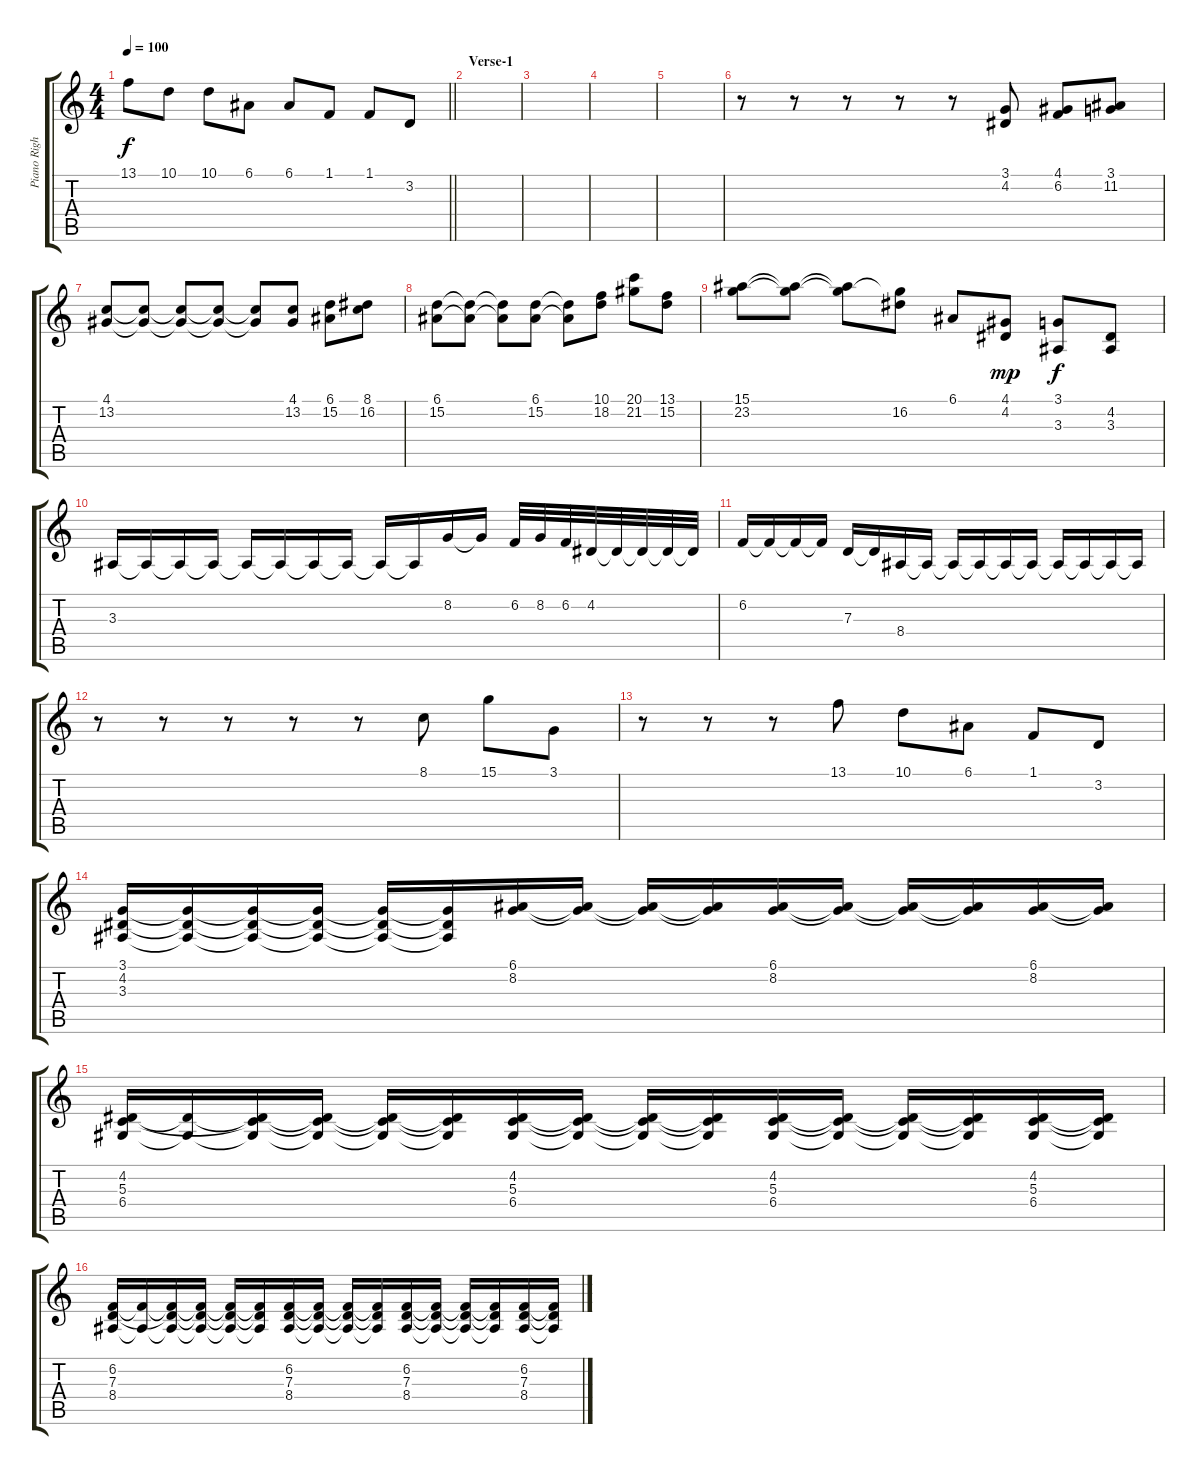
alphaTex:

\track ("Piano Right Hand" "Piano Righ") {instrument acousticgrandpiano}
\staff {score tabs}
\tuning (E4 B3 G3 D3 A2 E2) {hide}
\ts (4 4)
\tempo 100
\clef g2
\barLineRight lightlight
\ks c
13.1.8{dy f} 10.1.8 10.1.8 6.1.8 6.1.8 1.1.8 1.1.8 3.2.8 |
\section ("" "Verse-1")
|
|
|
|
r.8 r.8 r.8 r.8 r.8 (3.1 4.2).8 (4.1 6.2).8 (3.1 11.2).8 |
(4.1 13.2).8 (4.1{t} 13.2{t}).8 (4.1{t} 13.2{t}).8 (4.1{t} 13.2{t}).8 (4.1{t} 13.2{t}).8 (4.1 13.2).8 (6.1 15.2).8 (8.1 16.2).8 |
(6.1 15.2).8 (6.1{t} 15.2{t}).8 (6.1{t} 15.2{t}).8 (6.1 15.2).8 (6.1{t} 15.2{t}).8 (10.1 18.2).8 (20.1 21.2).8 (13.1 15.2).8 |
(15.1 23.2).8 (15.1{t} 23.2{t}).8 (15.1{t} 23.2{t}).8 (15.1{t} 16.2).8 6.1.8 (4.1 4.2).8{dy mp} (3.1 3.3).8{dy f} (4.2 3.3).8 |
3.3.16 3.3{t}.16 3.3{t}.16 3.3{t}.16 3.3{t}.16 3.3{t}.16 3.3{t}.16 3.3{t}.16 3.3{t}.16 3.3{t}.16 8.2.16 8.2{t}.16 6.2.32 8.2.32 6.2.32 4.2.32 4.2{t}.32 4.2{t}.32 4.2{t}.32 4.2{t}.32 |
6.2.16 6.2{t}.16 6.2{t}.16 6.2{t}.16 7.3.16 7.3{t}.16 8.4.16 8.4{t}.16 8.4{t}.16 8.4{t}.16 8.4{t}.16 8.4{t}.16 8.4{t}.16 8.4{t}.16 8.4{t}.16 8.4{t}.16 |
r.8 r.8 r.8 r.8 r.8 8.1.8 15.1.8 3.1.8 |
r.8 r.8 r.8 13.1.8 10.1.8 6.1.8 1.1.8 3.2.8 |
(3.1 4.2 3.3).16 (3.1{t} 4.2{t} 3.3{t}).16 (3.1{t} 4.2{t} 3.3{t}).16 (3.1{t} 4.2{t} 3.3{t}).16 (3.1{t} 4.2{t} 3.3{t}).16 (3.1{t} 4.2{t} 3.3{t}).16 (6.1 8.2).16 (6.1{t} 8.2{t}).16 (6.1{t} 8.2{t}).16 (6.1{t} 8.2{t}).16 (6.1 8.2).16 (6.1{t} 8.2{t}).16 (6.1{t} 8.2{t}).16 (6.1{t} 8.2{t}).16 (6.1 8.2).16 (6.1{t} 8.2{t}).16 |
(4.2 5.3 6.4).16 (4.2{t} 6.4{t}).16 (4.2{t} 5.3{t} 6.4{t}).16 (4.2{t} 5.3{t} 6.4{t}).16 (4.2{t} 5.3{t} 6.4{t}).16 (4.2{t} 5.3{t} 6.4{t}).16 (4.2 5.3 6.4).16 (4.2{t} 5.3{t} 6.4{t}).16 (4.2{t} 5.3{t} 6.4{t}).16 (4.2{t} 5.3{t} 6.4{t}).16 (4.2 5.3 6.4).16 (4.2{t} 5.3{t} 6.4{t}).16 (4.2{t} 5.3{t} 6.4{t}).16 (4.2{t} 5.3{t} 6.4{t}).16 (4.2 5.3 6.4).16 (4.2{t} 5.3{t} 6.4{t}).16 |
(6.2 7.3 8.4).16 (6.2{t} 8.4{t}).16 (6.2{t} 7.3{t} 8.4{t}).16 (6.2{t} 7.3{t} 8.4{t}).16 (6.2{t} 7.3{t} 8.4{t}).16 (6.2{t} 7.3{t} 8.4{t}).16 (6.2 7.3 8.4).16 (6.2{t} 7.3{t} 8.4{t}).16 (6.2{t} 7.3{t} 8.4{t}).16 (6.2{t} 7.3{t} 8.4{t}).16 (6.2 7.3 8.4).16 (6.2{t} 7.3{t} 8.4{t}).16 (6.2{t} 7.3{t} 8.4{t}).16 (6.2{t} 7.3{t} 8.4{t}).16 (6.2 7.3 8.4).16 (6.2{t} 7.3{t} 8.4{t}).16
